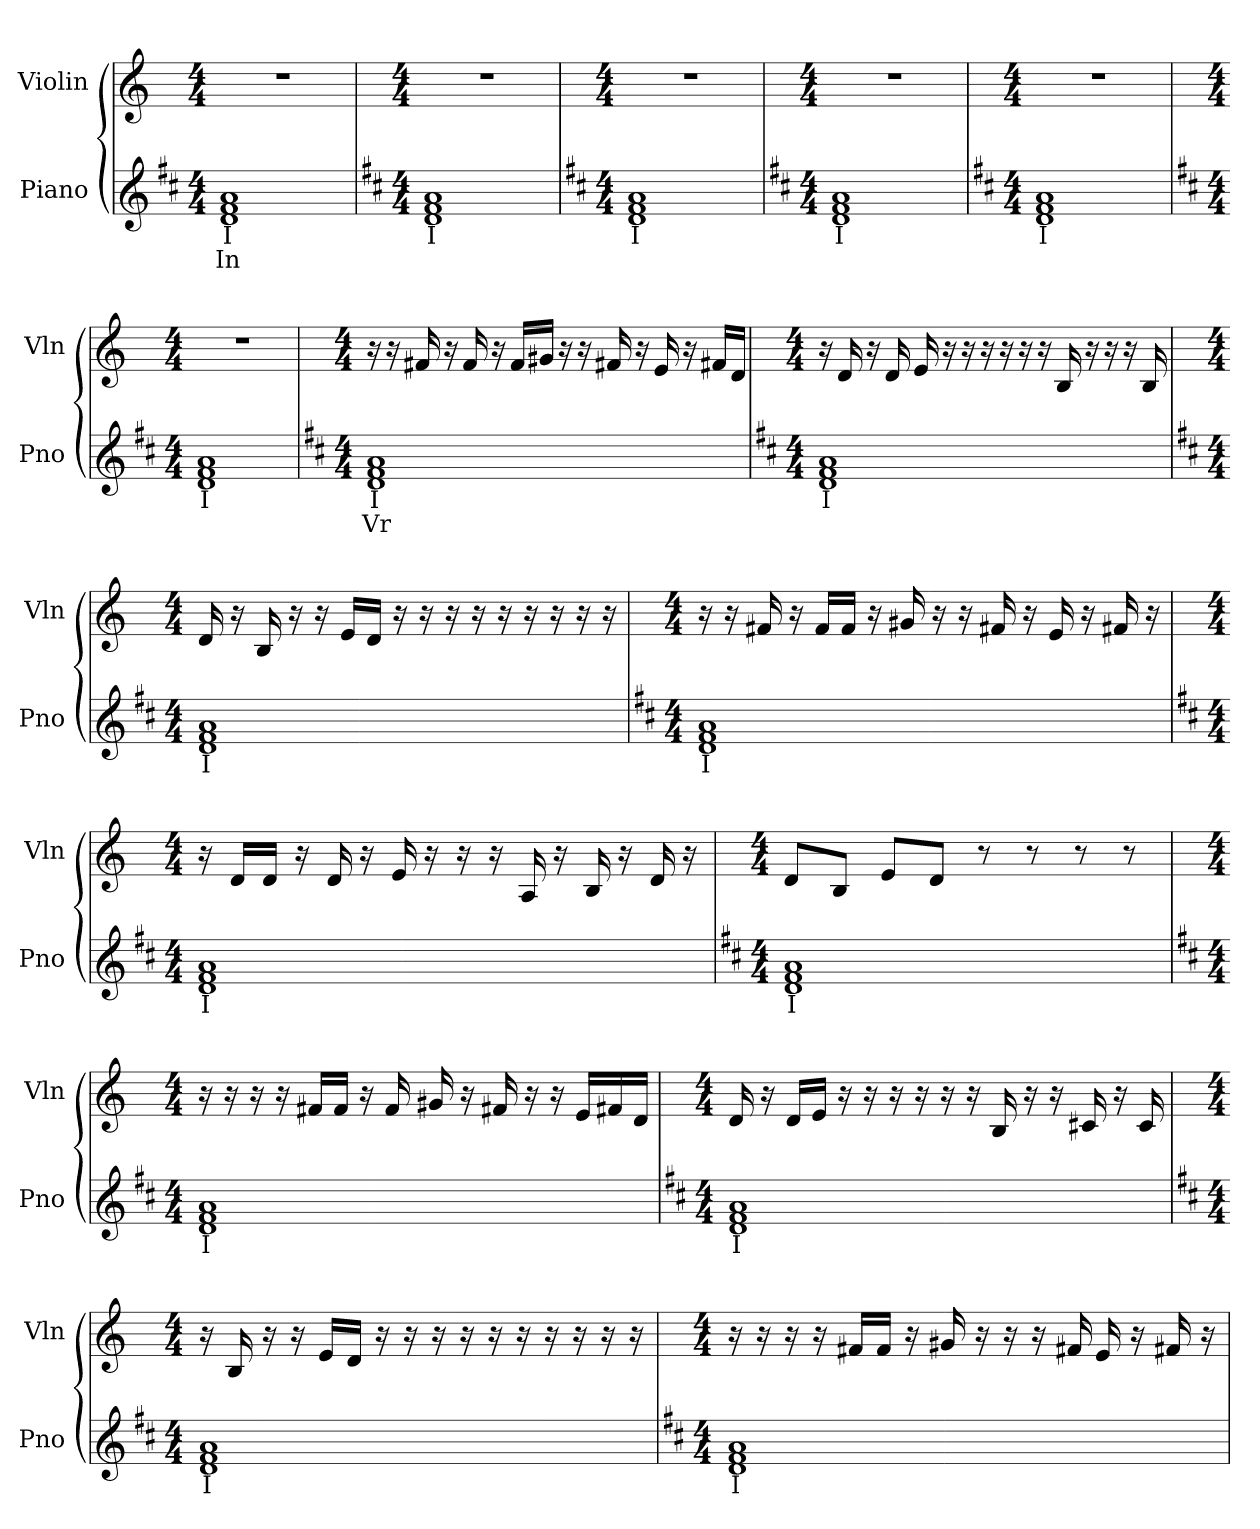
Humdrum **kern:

**kern	**text	**text	**kern
*part2	*part2	*part2	*part1
*staff2	*staff2	*staff2	*staff1
*I"Piano	*	*	*I"Violin
*I'Pno	*	*	*I'Vln
*k[f#c#]	*	*	*
*D:	*	*	*
*M4/4	*	*	*M4/4
=	=	=	=
1d 1f# 1a	I	In	1r
=	=	=	=
*k[f#c#]	*	*	*
*D:	*	*	*
*M4/4	*	*	*M4/4
1d 1f# 1a	I	.	1r
=	=	=	=
*k[f#c#]	*	*	*
*D:	*	*	*
*M4/4	*	*	*M4/4
1d 1f# 1a	I	.	1r
=	=	=	=
*k[f#c#]	*	*	*
*D:	*	*	*
*M4/4	*	*	*M4/4
1d 1f# 1a	I	.	1r
=	=	=	=
*k[f#c#]	*	*	*
*D:	*	*	*
*M4/4	*	*	*M4/4
1d 1f# 1a	I	.	1r
=	=	=	=
*k[f#c#]	*	*	*
*D:	*	*	*
*M4/4	*	*	*M4/4
1d 1f# 1a	I	.	1r
=	=	=	=
*k[f#c#]	*	*	*
*D:	*	*	*
*M4/4	*	*	*M4/4
1d 1f# 1a	I	Vr	16r
.	.	.	16r
.	.	.	16f#X
.	.	.	16r
.	.	.	16f#
.	.	.	16r
.	.	.	16f#LL
.	.	.	16g#XJJ
.	.	.	16r
.	.	.	16r
.	.	.	16f#X
.	.	.	16r
.	.	.	16e
.	.	.	16r
.	.	.	16f#XLL
.	.	.	16dJJ
=	=	=	=
*k[f#c#]	*	*	*
*D:	*	*	*
*M4/4	*	*	*M4/4
1d 1f# 1a	I	.	16r
.	.	.	16d
.	.	.	16r
.	.	.	16d
.	.	.	16e
.	.	.	16r
.	.	.	16r
.	.	.	16r
.	.	.	16r
.	.	.	16r
.	.	.	16r
.	.	.	16B
.	.	.	16r
.	.	.	16r
.	.	.	16r
.	.	.	16B
=	=	=	=
*k[f#c#]	*	*	*
*D:	*	*	*
*M4/4	*	*	*M4/4
1d 1f# 1a	I	.	16d
.	.	.	16r
.	.	.	16B
.	.	.	16r
.	.	.	16r
.	.	.	16eLL
.	.	.	16dJJ
.	.	.	16r
.	.	.	16r
.	.	.	16r
.	.	.	16r
.	.	.	16r
.	.	.	16r
.	.	.	16r
.	.	.	16r
.	.	.	16r
=	=	=	=
*k[f#c#]	*	*	*
*D:	*	*	*
*M4/4	*	*	*M4/4
1d 1f# 1a	I	.	16r
.	.	.	16r
.	.	.	16f#X
.	.	.	16r
.	.	.	16f#LL
.	.	.	16f#JJ
.	.	.	16r
.	.	.	16g#X
.	.	.	16r
.	.	.	16r
.	.	.	16f#X
.	.	.	16r
.	.	.	16e
.	.	.	16r
.	.	.	16f#X
.	.	.	16r
=	=	=	=
*k[f#c#]	*	*	*
*D:	*	*	*
*M4/4	*	*	*M4/4
1d 1f# 1a	I	.	16r
.	.	.	16dLL
.	.	.	16dJJ
.	.	.	16r
.	.	.	16d
.	.	.	16r
.	.	.	16e
.	.	.	16r
.	.	.	16r
.	.	.	16r
.	.	.	16A
.	.	.	16r
.	.	.	16B
.	.	.	16r
.	.	.	16d
.	.	.	16r
=	=	=	=
*k[f#c#]	*	*	*
*D:	*	*	*
*M4/4	*	*	*M4/4
1d 1f# 1a	I	.	8dL
.	.	.	8BJ
.	.	.	8eL
.	.	.	8dJ
.	.	.	8r
.	.	.	8r
.	.	.	8r
.	.	.	8r
=	=	=	=
*k[f#c#]	*	*	*
*D:	*	*	*
*M4/4	*	*	*M4/4
1d 1f# 1a	I	.	16r
.	.	.	16r
.	.	.	16r
.	.	.	16r
.	.	.	16f#XLL
.	.	.	16f#JJ
.	.	.	16r
.	.	.	16f#
.	.	.	16g#X
.	.	.	16r
.	.	.	16f#X
.	.	.	16r
.	.	.	16r
.	.	.	16eLL
.	.	.	16f#X
.	.	.	16dJJ
=	=	=	=
*k[f#c#]	*	*	*
*D:	*	*	*
*M4/4	*	*	*M4/4
1d 1f# 1a	I	.	16d
.	.	.	16r
.	.	.	16dLL
.	.	.	16eJJ
.	.	.	16r
.	.	.	16r
.	.	.	16r
.	.	.	16r
.	.	.	16r
.	.	.	16r
.	.	.	16B
.	.	.	16r
.	.	.	16r
.	.	.	16c#X
.	.	.	16r
.	.	.	16c#
=	=	=	=
*k[f#c#]	*	*	*
*D:	*	*	*
*M4/4	*	*	*M4/4
1d 1f# 1a	I	.	16r
.	.	.	16B
.	.	.	16r
.	.	.	16r
.	.	.	16eLL
.	.	.	16dJJ
.	.	.	16r
.	.	.	16r
.	.	.	16r
.	.	.	16r
.	.	.	16r
.	.	.	16r
.	.	.	16r
.	.	.	16r
.	.	.	16r
.	.	.	16r
=	=	=	=
*k[f#c#]	*	*	*
*D:	*	*	*
*M4/4	*	*	*M4/4
1d 1f# 1a	I	.	16r
.	.	.	16r
.	.	.	16r
.	.	.	16r
.	.	.	16f#XLL
.	.	.	16f#JJ
.	.	.	16r
.	.	.	16g#X
.	.	.	16r
.	.	.	16r
.	.	.	16r
.	.	.	16f#X
.	.	.	16e
.	.	.	16r
.	.	.	16f#X
.	.	.	16r
=	=	=	=
*-	*-	*-	*-
